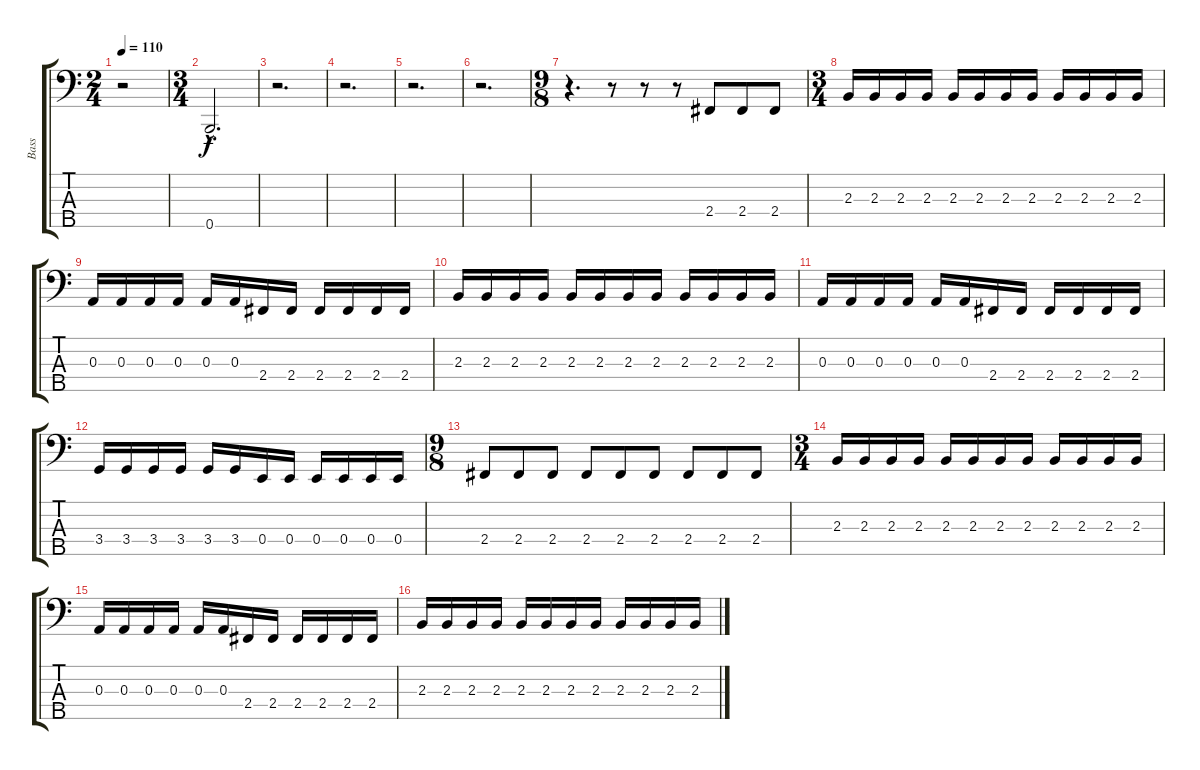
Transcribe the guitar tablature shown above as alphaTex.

\track ("Bass" "Bass") {instrument electricbasspick}
\staff {score tabs}
\tuning (G2 D2 A1 E1 B0) {hide}
\ts (2 4)
\tempo 110
\clef f4
\ks c
r.2{dy mf} |
\ts (3 4)
0.5{hac}.2{d dy f} |
r.2{d} |
r.2{d} |
r.2{d} |
r.2{d} |
\ts (9 8)
r.4{d} r.8 r.8 r.8 2.4.8 2.4.8 2.4.8 |
\ts (3 4)
2.3.16 2.3.16 2.3.16 2.3.16 2.3.16 2.3.16 2.3.16 2.3.16 2.3.16 2.3.16 2.3.16 2.3.16 |
0.3.16 0.3.16 0.3.16 0.3.16 0.3.16 0.3.16 2.4.16 2.4.16 2.4.16 2.4.16 2.4.16 2.4.16 |
2.3.16 2.3.16 2.3.16 2.3.16 2.3.16 2.3.16 2.3.16 2.3.16 2.3.16 2.3.16 2.3.16 2.3.16 |
0.3.16 0.3.16 0.3.16 0.3.16 0.3.16 0.3.16 2.4.16 2.4.16 2.4.16 2.4.16 2.4.16 2.4.16 |
3.4.16 3.4.16 3.4.16 3.4.16 3.4.16 3.4.16 0.4.16 0.4.16 0.4.16 0.4.16 0.4.16 0.4.16 |
\ts (9 8)
2.4.8 2.4.8 2.4.8 2.4.8 2.4.8 2.4.8 2.4.8 2.4.8 2.4.8 |
\ts (3 4)
2.3.16 2.3.16 2.3.16 2.3.16 2.3.16 2.3.16 2.3.16 2.3.16 2.3.16 2.3.16 2.3.16 2.3.16 |
0.3.16 0.3.16 0.3.16 0.3.16 0.3.16 0.3.16 2.4.16 2.4.16 2.4.16 2.4.16 2.4.16 2.4.16 |
2.3.16 2.3.16 2.3.16 2.3.16 2.3.16 2.3.16 2.3.16 2.3.16 2.3.16 2.3.16 2.3.16 2.3.16
